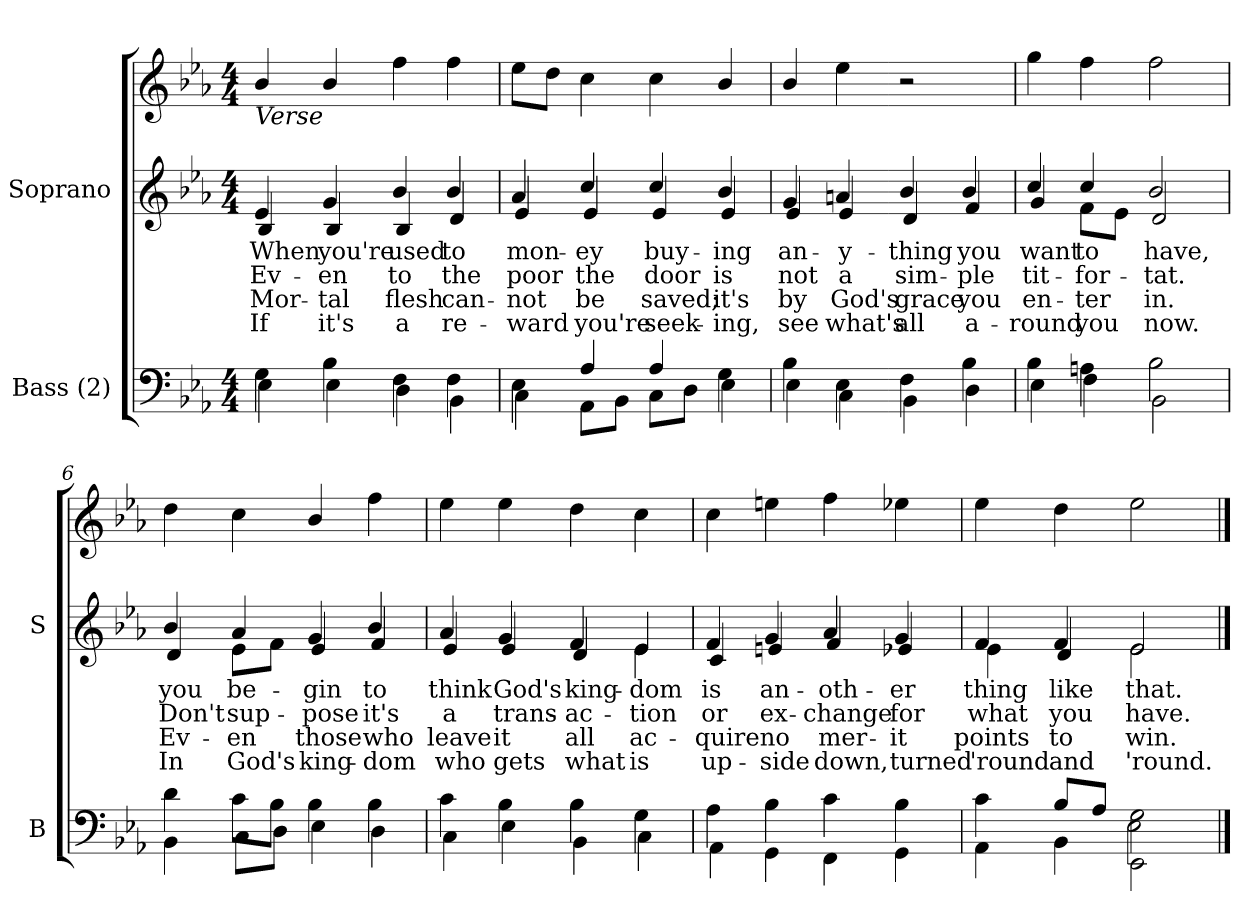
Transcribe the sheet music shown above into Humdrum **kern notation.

**kern	**kern	**text	**text	**text	**text	**kern
*part2	*part1	*part1	*part1	*part1	*part1	*part1
*staff3	*staff2	*staff2	*staff2	*staff2	*staff2	*staff1
*I"Bass (2)	*I"Soprano	*	*	*	*	*
*I'B	*I'S	*	*	*	*	*
*clefF4	*clefG2	*	*	*	*	*clefG2
*k[b-e-a-]	*k[b-e-a-]	*	*	*	*	*k[b-e-a-]
*M4/4	*M4/4	*	*	*	*	*M4/4
=1	=1	=1	=1	=1	=1	=1
*^	*	*	*	*	*	*
*	*^	*	*	*	*	*	*
!	!	!	!	!	!	!	!	!LO:TX:b:i:t=Verse
!	!	!	!LO:TX:b:i:t=Verse	!	!	!	!	!
!	!	!	!	!LO:LY:b	!LO:LY:b	!LO:LY:b	!LO:LY:b	!
*	*	*	*^	*	*	*	*	*
1ryy	4G\	4E-\	4e-/	4B-/	When	Ev-	Mor-	If	4b-/
!	!	!	!	!	!LO:LY:b	!LO:LY:b	!LO:LY:b	!LO:LY:b	!
.	4B-\	4E-\	4g/	4B-/	you're	-en	-tal	it's	4b-/
!	!	!	!	!	!LO:LY:b	!LO:LY:b	!LO:LY:b	!LO:LY:b	!
.	4F\	4D\	4b-/	4B-/	used	to	flesh	a	4ff\
!	!	!	!	!	!LO:LY:b	!LO:LY:b	!LO:LY:b	!LO:LY:b	!
.	4F\	4BB-\	4b-/	4d/	to	the	can-	re-	4ff\
=2	=2	=2	=2	=2	=2	=2	=2	=2	=2
!	!	!	!	!	!LO:LY:b	!LO:LY:b	!LO:LY:b	!LO:LY:b	!
1ryy	4E-\	4C\	4a-/	4e-/	mon-	poor	-not	-ward	8ee-\L
.	.	.	.	.	.	.	.	.	8dd\J
!	!	!	!	!	!LO:LY:b	!LO:LY:b	!LO:LY:b	!LO:LY:b	!
.	4A-/	8AA-\L	4cc/	4e-/	-ey	the	be	you're	4cc\
.	.	8BB-\J	.	.	.	.	.	.	.
!	!	!	!	!	!LO:LY:b	!LO:LY:b	!LO:LY:b	!LO:LY:b	!
.	4A-/	8C\L	4cc/	4e-/	buy-	door	saved;	seek-	4cc\
.	.	8D\J	.	.	.	.	.	.	.
!	!	!	!	!	!LO:LY:b	!LO:LY:b	!LO:LY:b	!LO:LY:b	!
.	4G\	4E-\	4b-/	4e-/	-ing	is	it's	-ing,	4b-/
=3	=3	=3	=3	=3	=3	=3	=3	=3	=3
!	!	!	!	!	!LO:LY:b	!LO:LY:b	!LO:LY:b	!LO:LY:b	!
2ryy	4B-\	4E-\	4g/	4e-/	an-	not	by	see	4b-/
!	!	!	!	!	!LO:LY:b	!LO:LY:b	!LO:LY:b	!LO:LY:b	!
.	4E-\	4C\	4an/	4e-/	-y-	a	God's	what's	4ee-\
!!LO:LB:g=z
=4-	=4-	=4-	=4-	=4-	=4-	=4-	=4-	=4-	=4-
!	!	!	!	!	!LO:LY:b	!LO:LY:b	!LO:LY:b	!LO:LY:b	!
2ryy	4F\	4BB-\	4b-/	4d/	-thing	sim-	grace	all	2r
!	!	!	!	!	!LO:LY:b	!LO:LY:b	!LO:LY:b	!LO:LY:b	!
.	4B-\	4D\	4b-/	4f/	you	-ple	you	a-	.
=5	=5	=5	=5	=5	=5	=5	=5	=5	=5
!	!	!	!	!	!LO:LY:b	!LO:LY:b	!LO:LY:b	!LO:LY:b	!
1ryy	4B-\	4E-\	4cc/	4g/	want	tit-	en-	-round	4gg\
!	!	!	!	!	!LO:LY:b	!LO:LY:b	!LO:LY:b	!LO:LY:b	!
.	4An\	4F\	4cc/	8f\L	to	-for-	-ter	you	4ff\
.	.	.	.	8e-\J	.	.	.	.	.
!	!	!	!	!	!LO:LY:b	!LO:LY:b	!LO:LY:b	!LO:LY:b	!
.	2B-\	2BB-\	2b-/	2d/	have,	-tat.	in.	now.	2ff\
=6	=6	=6	=6	=6	=6	=6	=6	=6	=6
!	!	!	!	!	!LO:LY:b	!LO:LY:b	!LO:LY:b	!LO:LY:b	!
1ryy	4d\	4BB-\	4b-/	4d/	you	Don't	Ev-	In	4dd\
!	!	!	!	!	!LO:LY:b	!LO:LY:b	!LO:LY:b	!LO:LY:b	!
.	8c\L	8C\L	4a-/	8e-\L	be-	sup-	-en	God's	4cc\
.	8B-\J	8D\J	.	8f\J	.	.	.	.	.
!	!	!	!	!	!LO:LY:b	!LO:LY:b	!LO:LY:b	!LO:LY:b	!
.	4B-\	4E-\	4g/	4e-/	-gin	-pose	those	king-	4b-/
!	!	!	!	!	!LO:LY:b	!LO:LY:b	!LO:LY:b	!LO:LY:b	!
.	4B-\	4D\	4b-/	4f/	to	it's	who	-dom	4ff\
!!LO:LB:g=z
=7	=7	=7	=7	=7	=7	=7	=7	=7	=7
!	!	!	!	!	!LO:LY:b	!LO:LY:b	!LO:LY:b	!LO:LY:b	!
1ryy	4c\	4C\	4a-/	4e-/	think	a	leave	who	4ee-\
!	!	!	!	!	!LO:LY:b	!LO:LY:b	!LO:LY:b	!LO:LY:b	!
.	4B-\	4E-\	4g/	4e-/	God's	trans-	it	gets	4ee-\
!	!	!	!	!	!LO:LY:b	!LO:LY:b	!LO:LY:b	!LO:LY:b	!
.	4B-\	4BB-\	4f/	4d/	king-	-ac-	all	what	4dd\
!	!	!	!	!	!LO:LY:b	!LO:LY:b	!LO:LY:b	!LO:LY:b	!
.	4G\	4C\	4e-/	4e-\	-dom	-tion	ac-	is	4cc\
=8	=8	=8	=8	=8	=8	=8	=8	=8	=8
!	!	!	!	!	!LO:LY:b	!LO:LY:b	!LO:LY:b	!LO:LY:b	!
1ryy	4A-\	4AA-\	4f/	4c/	is	or	-quire	up-	4cc\
!	!	!	!	!	!LO:LY:b	!LO:LY:b	!LO:LY:b	!LO:LY:b	!
.	4B-\	4GG\	4g/	4en/	an-	ex-	no	-side	4een\
!	!	!	!	!	!LO:LY:b	!LO:LY:b	!LO:LY:b	!LO:LY:b	!
.	4c\	4FF\	4a-/	4f/	-oth-	-change	mer-	down,	4ff\
!	!	!	!	!	!LO:LY:b	!LO:LY:b	!LO:LY:b	!LO:LY:b	!
.	4B-\	4GG\	4g/	4e-X/	-er	for	-it	turned	4ee-X\
=9	=9	=9	=9	=9	=9	=9	=9	=9	=9
!	!	!	!	!	!LO:LY:b	!LO:LY:b	!LO:LY:b	!LO:LY:b	!
2ryy	4c\	4AA-\	4f/	4e-\	thing	what	points	'round	4ee-\
!	!	!	!	!	!LO:LY:b	!LO:LY:b	!LO:LY:b	!LO:LY:b	!
.	8B-/L	4BB-\	4f/	4d/	like	you	to	and	4dd\
.	8A-/J	.	.	.	.	.	.	.	.
!	!	!	!	!	!LO:LY:b	!LO:LY:b	!LO:LY:b	!LO:LY:b	!
2EE-\	2G\	2E-\	2e-/	2e-\	that.	have.	win.	'round.	2ee-\
*v	*v	*v	*	*	*	*	*	*	*
*	*v	*v	*	*	*	*	*
==	==	==	==	==	==	==
*-	*-	*-	*-	*-	*-	*-
